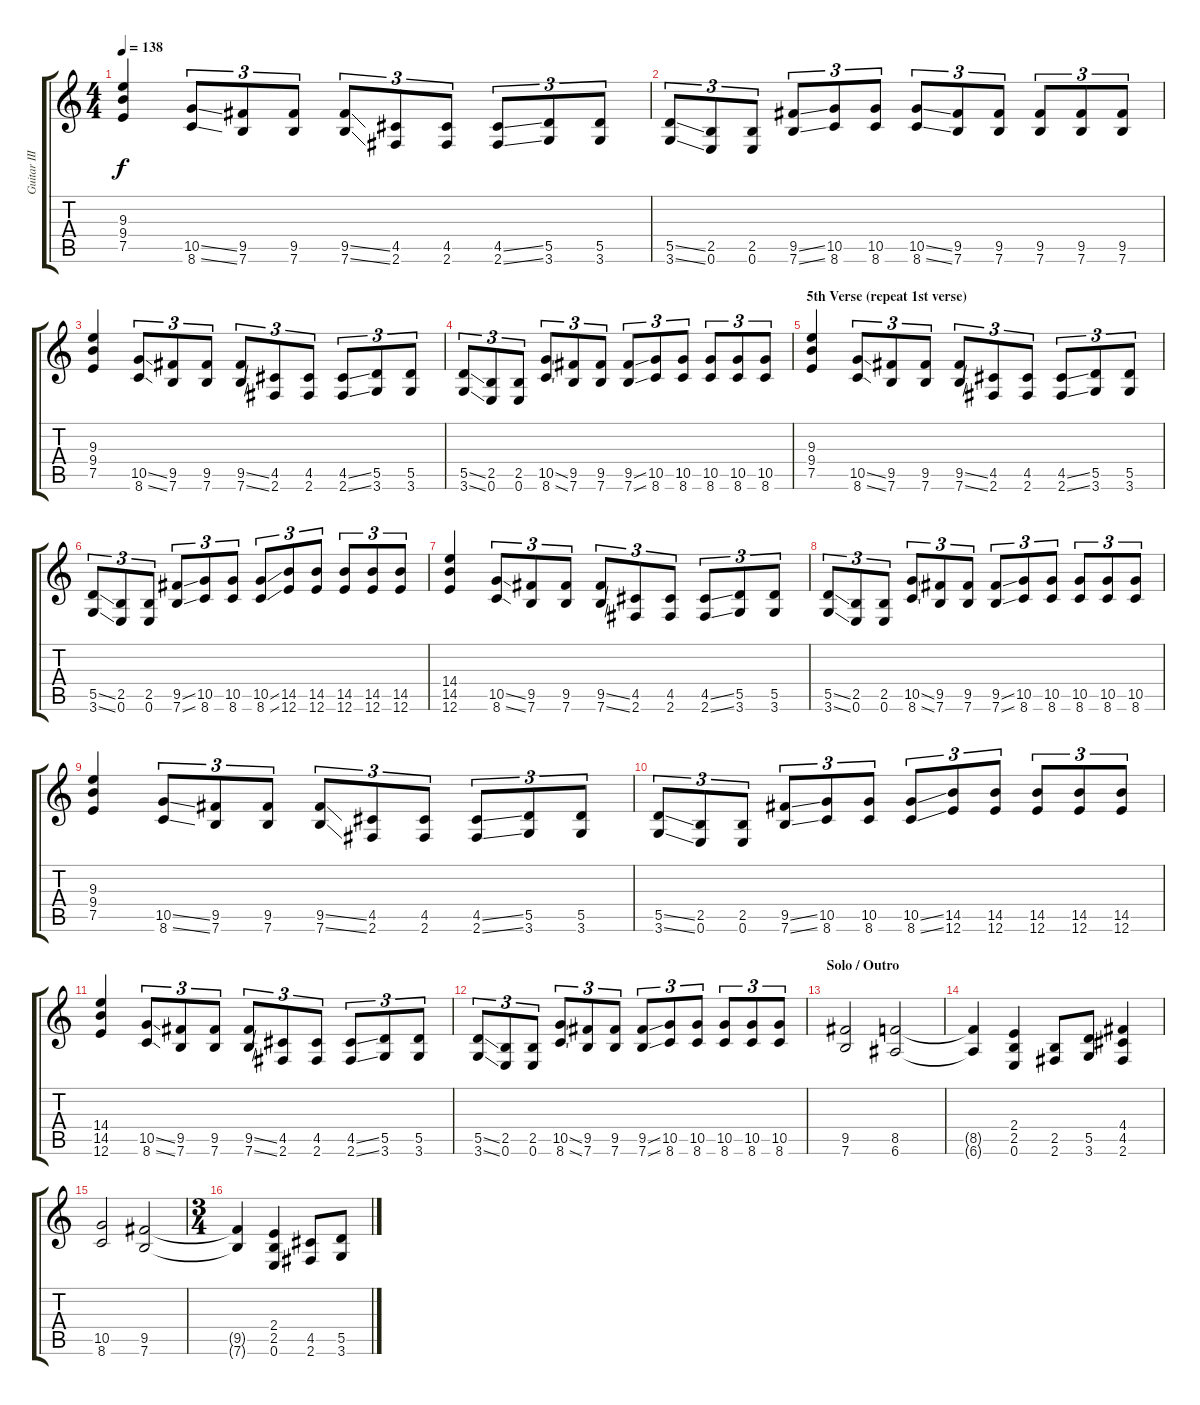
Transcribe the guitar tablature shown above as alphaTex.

\track ("Guitar III" "Guitar III") {instrument distortionguitar}
\staff {score tabs}
\tuning (E4 B3 G3 D3 A2 E2) {hide}
\ts (4 4)
\tempo 138
\clef g2
\ks c
(9.3 9.4 7.5).4{dy f} (10.5{ss} 8.6{ss}).8{tu (3 2)} (9.5 7.6).8{tu (3 2)} (9.5 7.6).8{tu (3 2)} (9.5{ss} 7.6{ss}).8{tu (3 2)} (4.5 2.6).8{tu (3 2)} (4.5 2.6).8{tu (3 2)} (4.5{ss} 2.6{ss}).8{tu (3 2)} (5.5 3.6).8{tu (3 2)} (5.5 3.6).8{tu (3 2)} |
(5.5{ss} 3.6{ss}).8{tu (3 2)} (2.5 0.6).8{tu (3 2)} (2.5 0.6).8{tu (3 2)} (9.5{ss} 7.6{ss}).8{tu (3 2)} (10.5 8.6).8{tu (3 2)} (10.5 8.6).8{tu (3 2)} (10.5{ss} 8.6{ss}).8{tu (3 2)} (9.5 7.6).8{tu (3 2)} (9.5 7.6).8{tu (3 2)} (9.5 7.6).8{tu (3 2)} (9.5 7.6).8{tu (3 2)} (9.5 7.6).8{tu (3 2)} |
(9.3 9.4 7.5).4 (10.5{ss} 8.6{ss}).8{tu (3 2)} (9.5 7.6).8{tu (3 2)} (9.5 7.6).8{tu (3 2)} (9.5{ss} 7.6{ss}).8{tu (3 2)} (4.5 2.6).8{tu (3 2)} (4.5 2.6).8{tu (3 2)} (4.5{ss} 2.6{ss}).8{tu (3 2)} (5.5 3.6).8{tu (3 2)} (5.5 3.6).8{tu (3 2)} |
(5.5{ss} 3.6{ss}).8{tu (3 2)} (2.5 0.6).8{tu (3 2)} (2.5 0.6).8{tu (3 2)} (10.5{ss} 8.6{ss}).8{tu (3 2)} (9.5 7.6).8{tu (3 2)} (9.5 7.6).8{tu (3 2)} (9.5{ss} 7.6{ss}).8{tu (3 2)} (10.5 8.6).8{tu (3 2)} (10.5 8.6).8{tu (3 2)} (10.5 8.6).8{tu (3 2)} (10.5 8.6).8{tu (3 2)} (10.5 8.6).8{tu (3 2)} |
\section ("" "5th Verse (repeat 1st verse)")
(9.3 9.4 7.5).4 (10.5{ss} 8.6{ss}).8{tu (3 2)} (9.5 7.6).8{tu (3 2)} (9.5 7.6).8{tu (3 2)} (9.5{ss} 7.6{ss}).8{tu (3 2)} (4.5 2.6).8{tu (3 2)} (4.5 2.6).8{tu (3 2)} (4.5{ss} 2.6{ss}).8{tu (3 2)} (5.5 3.6).8{tu (3 2)} (5.5 3.6).8{tu (3 2)} |
(5.5{ss} 3.6{ss}).8{tu (3 2)} (2.5 0.6).8{tu (3 2)} (2.5 0.6).8{tu (3 2)} (9.5{ss} 7.6{ss}).8{tu (3 2)} (10.5 8.6).8{tu (3 2)} (10.5 8.6).8{tu (3 2)} (10.5{ss} 8.6{ss}).8{tu (3 2)} (14.5 12.6).8{tu (3 2)} (14.5 12.6).8{tu (3 2)} (14.5 12.6).8{tu (3 2)} (14.5 12.6).8{tu (3 2)} (14.5 12.6).8{tu (3 2)} |
(14.4 14.5 12.6).4 (10.5{ss} 8.6{ss}).8{tu (3 2)} (9.5 7.6).8{tu (3 2)} (9.5 7.6).8{tu (3 2)} (9.5{ss} 7.6{ss}).8{tu (3 2)} (4.5 2.6).8{tu (3 2)} (4.5 2.6).8{tu (3 2)} (4.5{ss} 2.6{ss}).8{tu (3 2)} (5.5 3.6).8{tu (3 2)} (5.5 3.6).8{tu (3 2)} |
(5.5{ss} 3.6{ss}).8{tu (3 2)} (2.5 0.6).8{tu (3 2)} (2.5 0.6).8{tu (3 2)} (10.5{ss} 8.6{ss}).8{tu (3 2)} (9.5 7.6).8{tu (3 2)} (9.5 7.6).8{tu (3 2)} (9.5{ss} 7.6{ss}).8{tu (3 2)} (10.5 8.6).8{tu (3 2)} (10.5 8.6).8{tu (3 2)} (10.5 8.6).8{tu (3 2)} (10.5 8.6).8{tu (3 2)} (10.5 8.6).8{tu (3 2)} |
(9.3 9.4 7.5).4 (10.5{ss} 8.6{ss}).8{tu (3 2)} (9.5 7.6).8{tu (3 2)} (9.5 7.6).8{tu (3 2)} (9.5{ss} 7.6{ss}).8{tu (3 2)} (4.5 2.6).8{tu (3 2)} (4.5 2.6).8{tu (3 2)} (4.5{ss} 2.6{ss}).8{tu (3 2)} (5.5 3.6).8{tu (3 2)} (5.5 3.6).8{tu (3 2)} |
(5.5{ss} 3.6{ss}).8{tu (3 2)} (2.5 0.6).8{tu (3 2)} (2.5 0.6).8{tu (3 2)} (9.5{ss} 7.6{ss}).8{tu (3 2)} (10.5 8.6).8{tu (3 2)} (10.5 8.6).8{tu (3 2)} (10.5{ss} 8.6{ss}).8{tu (3 2)} (14.5 12.6).8{tu (3 2)} (14.5 12.6).8{tu (3 2)} (14.5 12.6).8{tu (3 2)} (14.5 12.6).8{tu (3 2)} (14.5 12.6).8{tu (3 2)} |
(14.4 14.5 12.6).4 (10.5{ss} 8.6{ss}).8{tu (3 2)} (9.5 7.6).8{tu (3 2)} (9.5 7.6).8{tu (3 2)} (9.5{ss} 7.6{ss}).8{tu (3 2)} (4.5 2.6).8{tu (3 2)} (4.5 2.6).8{tu (3 2)} (4.5{ss} 2.6{ss}).8{tu (3 2)} (5.5 3.6).8{tu (3 2)} (5.5 3.6).8{tu (3 2)} |
(5.5{ss} 3.6{ss}).8{tu (3 2)} (2.5 0.6).8{tu (3 2)} (2.5 0.6).8{tu (3 2)} (10.5{ss} 8.6{ss}).8{tu (3 2)} (9.5 7.6).8{tu (3 2)} (9.5 7.6).8{tu (3 2)} (9.5{ss} 7.6{ss}).8{tu (3 2)} (10.5 8.6).8{tu (3 2)} (10.5 8.6).8{tu (3 2)} (10.5 8.6).8{tu (3 2)} (10.5 8.6).8{tu (3 2)} (10.5 8.6).8{tu (3 2)} |
\section ("" "Solo / Outro")
(9.5 7.6).2 (8.5 6.6).2 |
(8.5{t} 6.6{t}).4 (2.4 2.5 0.6).4 (2.5 2.6).8 (5.5 3.6).8 (4.4 4.5 2.6).4 |
(10.5 8.6).2 (9.5 7.6).2 |
\ts (3 4)
(9.5{t} 7.6{t}).4 (2.4 2.5 0.6).4 (4.5 2.6).8 (5.5 3.6).8
